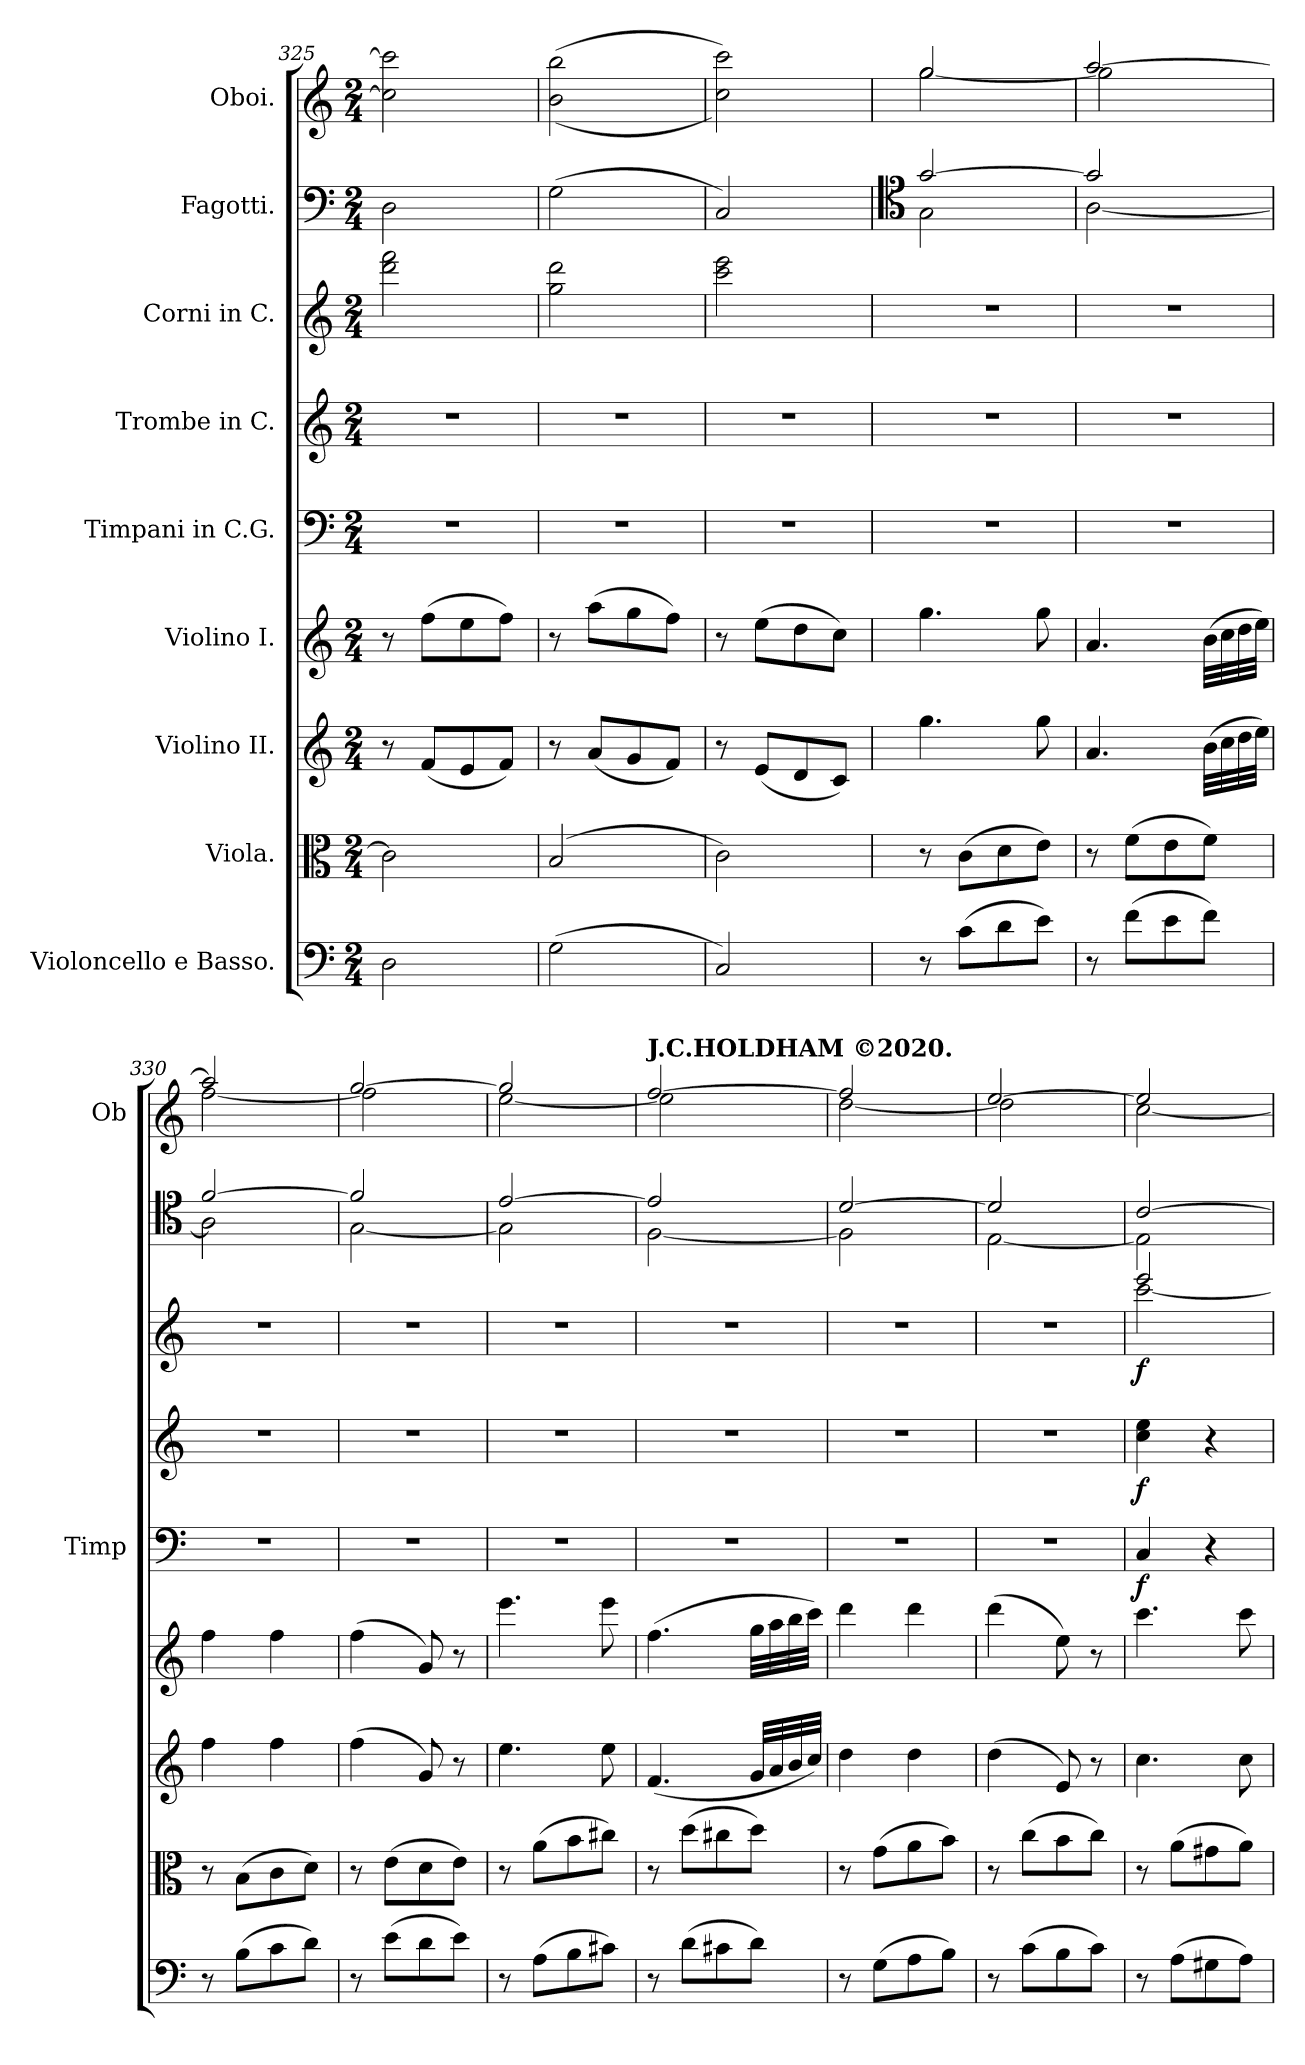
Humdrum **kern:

**kern	**kern	**kern	**kern	**kern	**dynam	**kern	**dynam	**kern	**dynam	**kern	**kern
*part9	*part8	*part7	*part6	*part5	*part5	*part4	*part4	*part3	*part3	*part2	*part1
*staff9	*staff8	*staff7	*staff6	*staff5	*staff5	*staff4	*staff4	*staff3	*staff3	*staff2	*staff1
*I"Violoncello e Basso.	*I"Viola.	*I"Violino II.	*I"Violino I.	*I"Timpani in C.G.	*	*I"Trombe in C.	*	*I"Corni in C.	*	*I"Fagotti.	*I"Oboi.
*	*	*	*	*I'Timp	*	*	*	*	*	*	*I'Ob
*clefF4	*clefC3	*clefG2	*clefG2	*clefF4	*	*clefG2	*	*clefG2	*	*clefF4	*clefG2
*	*	*	*	*	*	*	*	*ITrd7c12	*	*	*
*k[]	*k[]	*k[]	*k[]	*k[]	*	*k[]	*	*k[]	*	*k[]	*k[]
*M2/4	*M2/4	*M2/4	*M2/4	*M2/4	*	*M2/4	*	*M2/4	*	*M2/4	*M2/4
=325	=325	=325	=325	=325	=325	=325	=325	=325	=325	=325	=325
2D\	2c\]	8r	8r	2r	.	2r	.	2dd\ 2ff\	.	2D\	2cc\] 2ccc\]
.	.	(8f/L	(8ff\L	.	.	.	.	.	.	.	.
.	.	8e/	8ee\	.	.	.	.	.	.	.	.
.	.	8f/J)	8ff\J)	.	.	.	.	.	.	.	.
=326	=326	=326	=326	=326	=326	=326	=326	=326	=326	=326	=326
(2G\	(>2B/	8r	8r	2r	.	2r	.	2g\ 2dd\	.	(2G\	((2b\ 2bb\
.	.	(8a/L	(8aa\L	.	.	.	.	.	.	.	.
.	.	8g/	8gg\	.	.	.	.	.	.	.	.
.	.	8f/J)	8ff\J)	.	.	.	.	.	.	.	.
=327	=327	=327	=327	=327	=327	=327	=327	=327	=327	=327	=327
2C/)	2c\)	8r	8r	2r	.	2r	.	2cc\ 2ee\	.	2C/)	2cc\ 2ccc\))
.	.	(8e/L	(8ee\L	.	.	.	.	.	.	.	.
.	.	8d/	8dd\	.	.	.	.	.	.	.	.
.	.	8c/J)	8cc\J)	.	.	.	.	.	.	.	.
=328	=328	=328	=328	=328	=328	=328	=328	=328	=328	=328	=328
*	*	*	*	*	*	*	*	*	*	*clefC4	*
*	*	*	*	*	*	*	*	*	*	*^	*^
8r	8r	4.gg\	4.gg\	2r	.	2r	.	2r	.	[2g/	2G\	2gg/	[2gg\
(8c\L	(8c\L	.	.	.	.	.	.	.	.	.	.	.	.
8d\	8d\	.	.	.	.	.	.	.	.	.	.	.	.
8e\J)	8e\J)	8gg\	8gg\	.	.	.	.	.	.	.	.	.	.
=329	=329	=329	=329	=329	=329	=329	=329	=329	=329	=329	=329	=329	=329
8r	8r	4.a/	4.a/	2r	.	2r	.	2r	.	2g/]	[2A\	[2aa/	2gg\]
(8f\L	(8f\L	.	.	.	.	.	.	.	.	.	.	.	.
8e\	8e\	.	.	.	.	.	.	.	.	.	.	.	.
8f\J)	8f\J)	(32b\LLL	(32b\LLL	.	.	.	.	.	.	.	.	.	.
.	.	32cc\	32cc\	.	.	.	.	.	.	.	.	.	.
.	.	32dd\	32dd\	.	.	.	.	.	.	.	.	.	.
.	.	32ee\JJJ)	32ee\JJJ)	.	.	.	.	.	.	.	.	.	.
=330	=330	=330	=330	=330	=330	=330	=330	=330	=330	=330	=330	=330	=330
8r	8r	4ff\	4ff\	2r	.	2r	.	2r	.	[2f/	2A\]	2aa/]	[2ff\
(8B\L	(8B\L	.	.	.	.	.	.	.	.	.	.	.	.
8c\	8c\	4ff\	4ff\	.	.	.	.	.	.	.	.	.	.
8d\J)	8d\J)	.	.	.	.	.	.	.	.	.	.	.	.
=331	=331	=331	=331	=331	=331	=331	=331	=331	=331	=331	=331	=331	=331
8r	8r	(4ff\	(4ff\	2r	.	2r	.	2r	.	2f/]	[2G\	[2gg/	2ff\]
(8e\L	(8e\L	.	.	.	.	.	.	.	.	.	.	.	.
8d\	8d\	8g/)	8g/)	.	.	.	.	.	.	.	.	.	.
8e\J)	8e\J)	8r	8r	.	.	.	.	.	.	.	.	.	.
=332	=332	=332	=332	=332	=332	=332	=332	=332	=332	=332	=332	=332	=332
8r	8r	4.ee\	4.eee\	2r	.	2r	.	2r	.	[2e/	2G\]	2gg/]	[2ee\
(8A\L	(8a\L	.	.	.	.	.	.	.	.	.	.	.	.
8B\	8b\	.	.	.	.	.	.	.	.	.	.	.	.
8c#X\J)	8cc#X\J)	8ee\	8eee\	.	.	.	.	.	.	.	.	.	.
!!LO:PB:g=z	!!
=333	=333	=333	=333	=333	=333	=333	=333	=333	=333	=333	=333	=333	=333
!	!	!	!	!	!	!	!	!	!	!	!	!LO:TX:a:B:t=J.C.HOLDHAM  ©2020.	!
8r	8r	(4.f/	(4.ff\	2r	.	2r	.	2r	.	2e/]	[2F\	[2ff/	2ee\]
(8d\L	(8dd\L	.	.	.	.	.	.	.	.	.	.	.	.
8c#X\	8cc#X\	.	.	.	.	.	.	.	.	.	.	.	.
8d\J)	8dd\J)	32g/LLL	32gg\LLL	.	.	.	.	.	.	.	.	.	.
.	.	32a/	32aa\	.	.	.	.	.	.	.	.	.	.
.	.	32b/	32bb\	.	.	.	.	.	.	.	.	.	.
.	.	32cc/JJJ)	32ccc\JJJ)	.	.	.	.	.	.	.	.	.	.
=334	=334	=334	=334	=334	=334	=334	=334	=334	=334	=334	=334	=334	=334
8r	8r	4dd\	4ddd\	2r	.	2r	.	2r	.	[2d/	2F\]	2ff/]	[2dd\
(8G\L	(8g\L	.	.	.	.	.	.	.	.	.	.	.	.
8A\	8a\	4dd\	4ddd\	.	.	.	.	.	.	.	.	.	.
8B\J)	8b\J)	.	.	.	.	.	.	.	.	.	.	.	.
=335	=335	=335	=335	=335	=335	=335	=335	=335	=335	=335	=335	=335	=335
8r	8r	(4dd\	(4ddd\	2r	.	2r	.	2r	.	2d/]	[2E\	[2ee/	2dd\]
(8c\L	(8cc\L	.	.	.	.	.	.	.	.	.	.	.	.
8B\	8b\	8e/)	8ee\)	.	.	.	.	.	.	.	.	.	.
8c\J)	8cc\J)	8r	8r	.	.	.	.	.	.	.	.	.	.
=336	=336	=336	=336	=336	=336	=336	=336	=336	=336	=336	=336	=336	=336
*	*	*	*	*	*	*	*	*^	*	*	*	*	*
!	!	!	!	!	!LO:DY:b	!	!LO:DY:b	!	!	!LO:DY:b	!	!	!	!
8r	8r	4.cc\	4.ccc\	4C/	f	4cc\ 4ee\	f	2ee/	[2cc\	f	[2c/	2E\]	2ee/]	[2cc\
(8A\L	(8a\L	.	.	.	.	.	.	.	.	.	.	.	.	.
8G#X\	8g#X\	.	.	4r	.	4r	.	.	.	.	.	.	.	.
8A\J)	8a\J)	8cc\	8ccc\	.	.	.	.	.	.	.	.	.	.	.
*	*	*	*	*	*	*	*	*v	*v	*	*	*	*v	*v
*	*	*	*	*	*	*	*	*	*	*v	*v	*
=	=	=	=	=	=	=	=	=	=	=	=
*-	*-	*-	*-	*-	*-	*-	*-	*-	*-	*-	*-
